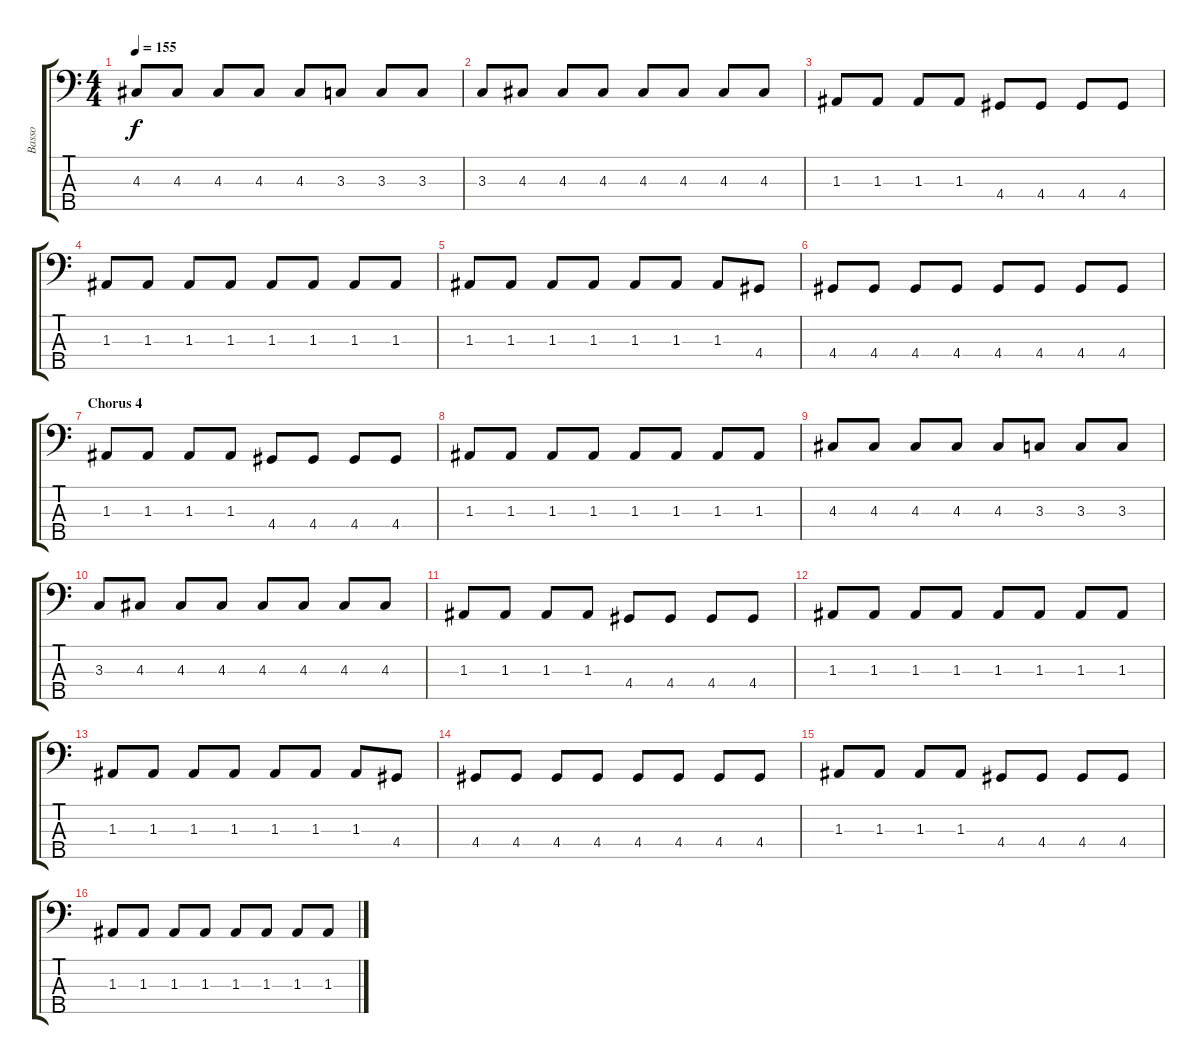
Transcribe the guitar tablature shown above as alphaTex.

\track ("Basso" "Basso") {instrument electricbassfinger}
\staff {score tabs}
\tuning (G2 D2 A1 E1 B0) {hide}
\ts (4 4)
\tempo 155
\clef f4
\ks c
4.3.8{dy f} 4.3.8 4.3.8 4.3.8 4.3.8 3.3.8 3.3.8 3.3.8 |
3.3.8 4.3.8 4.3.8 4.3.8 4.3.8 4.3.8 4.3.8 4.3.8 |
1.3.8 1.3.8 1.3.8 1.3.8 4.4.8 4.4.8 4.4.8 4.4.8 |
1.3.8 1.3.8 1.3.8 1.3.8 1.3.8 1.3.8 1.3.8 1.3.8 |
1.3.8 1.3.8 1.3.8 1.3.8 1.3.8 1.3.8 1.3.8 4.4.8 |
4.4.8 4.4.8 4.4.8 4.4.8 4.4.8 4.4.8 4.4.8 4.4.8 |
\section ("" "Chorus 4")
1.3.8 1.3.8 1.3.8 1.3.8 4.4.8 4.4.8 4.4.8 4.4.8 |
1.3.8 1.3.8 1.3.8 1.3.8 1.3.8 1.3.8 1.3.8 1.3.8 |
4.3.8 4.3.8 4.3.8 4.3.8 4.3.8 3.3.8 3.3.8 3.3.8 |
3.3.8 4.3.8 4.3.8 4.3.8 4.3.8 4.3.8 4.3.8 4.3.8 |
1.3.8 1.3.8 1.3.8 1.3.8 4.4.8 4.4.8 4.4.8 4.4.8 |
1.3.8 1.3.8 1.3.8 1.3.8 1.3.8 1.3.8 1.3.8 1.3.8 |
1.3.8 1.3.8 1.3.8 1.3.8 1.3.8 1.3.8 1.3.8 4.4.8 |
4.4.8 4.4.8 4.4.8 4.4.8 4.4.8 4.4.8 4.4.8 4.4.8 |
1.3.8 1.3.8 1.3.8 1.3.8 4.4.8 4.4.8 4.4.8 4.4.8 |
1.3.8 1.3.8 1.3.8 1.3.8 1.3.8 1.3.8 1.3.8 1.3.8
